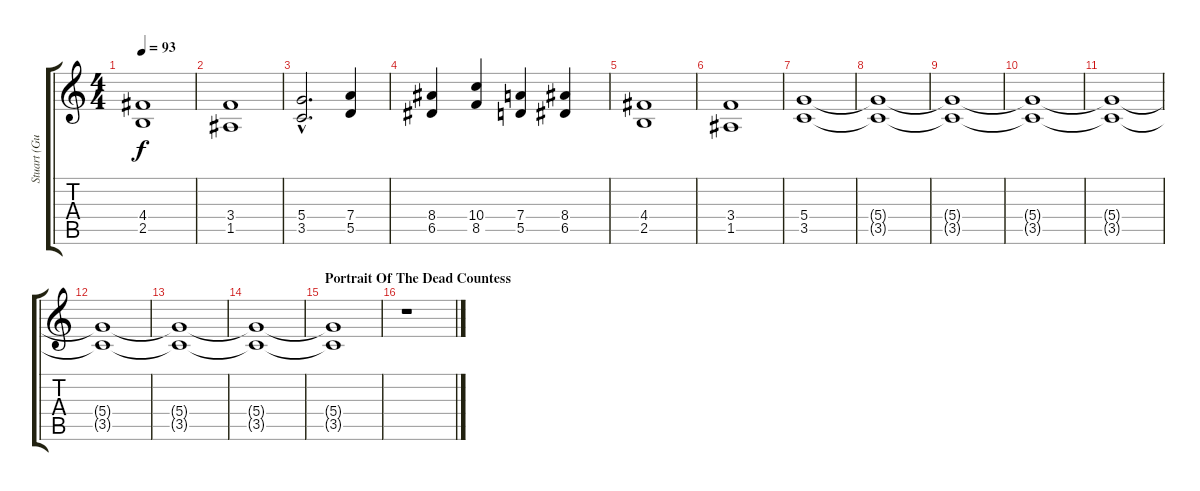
\track ("Stuart (Guitar)" "Stuart (Gu") {instrument distortionguitar}
\staff {score tabs}
\tuning (E4 B3 G3 D3 A2 D2) {hide}
\ts (4 4)
\tempo 93
\clef g2
\ks c
(4.4 2.5).1{dy f} |
(3.4 1.5).1 |
(5.4{hac} 3.5{hac}).2{d} (7.4 5.5).4 |
(8.4 6.5).4 (10.4 8.5).4 (7.4 5.5).4 (8.4 6.5).4 |
(4.4 2.5).1 |
(3.4 1.5).1 |
(5.4 3.5).1 |
(5.4{t} 3.5{t}).1 |
(5.4{t} 3.5{t}).1 |
(5.4{t} 3.5{t}).1 |
(5.4{t} 3.5{t}).1{volume 12} |
(5.4{t} 3.5{t}).1{volume 11} |
(5.4{t} 3.5{t}).1{volume 10} |
(5.4{t} 3.5{t}).1{volume 9} |
\section ("" "Portrait Of The Dead Countess")
(5.4{t} 3.5{t}).1{volume 8} |
r.1
